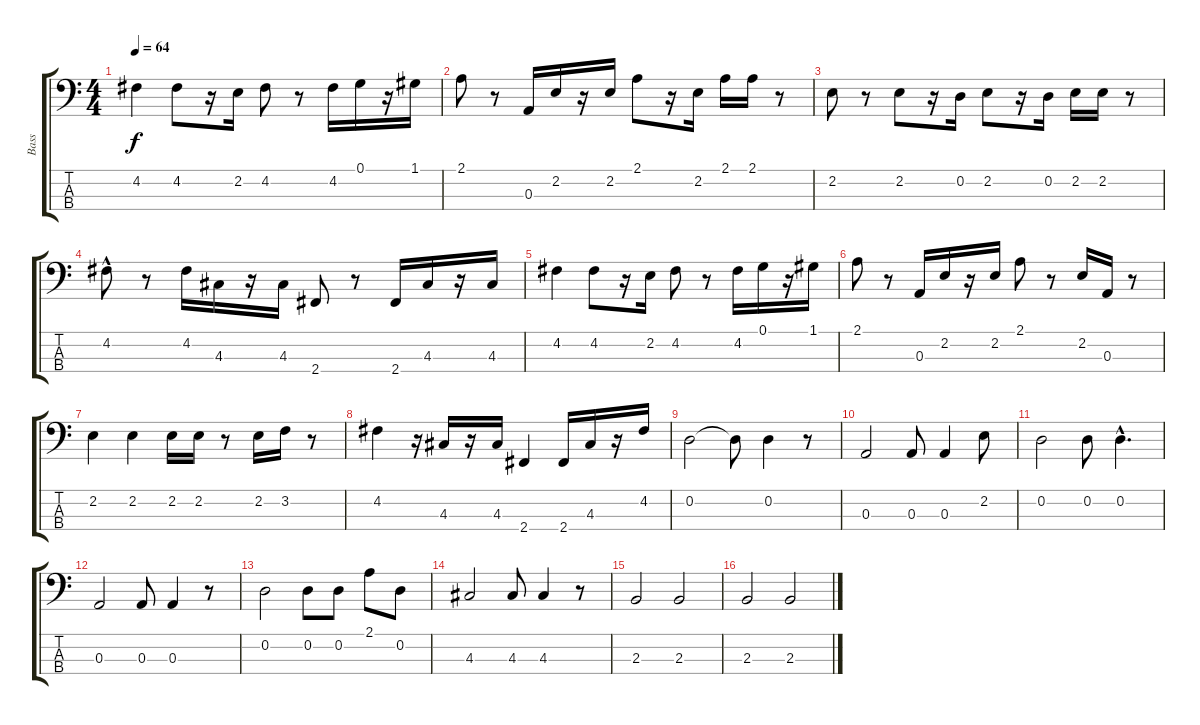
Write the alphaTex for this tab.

\track ("Bass" "Bass") {instrument electricbassfinger}
\staff {score tabs}
\tuning (G2 D2 A1 E1) {hide}
\ts (4 4)
\tempo 64
\clef f4
\ks c
4.2.4{dy f} 4.2.8 r.16 2.2.16 4.2.8 r.8 4.2.16 0.1.16 r.16 1.1.16 |
2.1.8 r.8 0.3.16 2.2.16 r.16 2.2.16 2.1.8 r.16 2.2.16 2.1.16 2.1.16 r.8 |
2.2.8 r.8 2.2.8 r.16 0.2.16 2.2.8 r.16 0.2.16 2.2.16 2.2.16 r.8 |
4.2{hac}.8 r.8 4.2.16 4.3.16 r.16 4.3.16 2.4.8 r.8 2.4.16 4.3.16 r.16 4.3.16 |
4.2.4 4.2.8 r.16 2.2.16 4.2.8 r.8 4.2.16 0.1.16 r.16 1.1.16 |
2.1.8 r.8 0.3.16 2.2.16 r.16 2.2.16 2.1.8 r.8 2.2.16 0.3.16 r.8 |
2.2.4 2.2.4 2.2.16 2.2.16 r.8 2.2.16 3.2.16 r.8 |
4.2.4 r.16 4.3.16 r.16 4.3.16 2.4.4 2.4.16 4.3.16 r.16 4.2.16 |
0.2.2 0.2{t}.8 0.2.4 r.8 |
0.3.2 0.3.8 0.3.4 2.2.8 |
0.2.2 0.2.8 0.2{hac}.4{d} |
0.3.2 0.3.8 0.3.4 r.8 |
0.2.2 0.2.8 0.2.8 2.1.8 0.2.8 |
4.3.2 4.3.8 4.3.4 r.8 |
2.3.2 2.3.2 |
2.3.2 2.3.2
